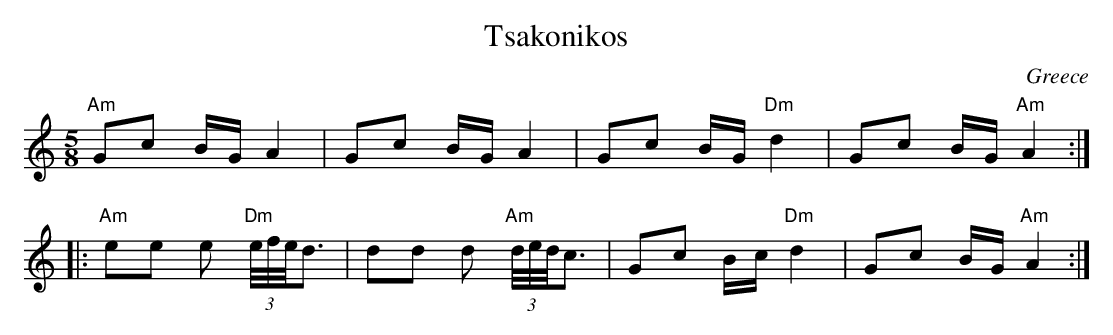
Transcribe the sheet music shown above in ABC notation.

X:1
T:Tsakonikos
O:Greece
M:5/8
L:1/8
K:Am
"Am"Gc B/G/ A2|Gc B/G/ A2|\
Gc B/G/ "Dm"d2|Gc B/G/ "Am"A2 ::
"Am"ee e "Dm"(3e/4f/4e/4d3/2|\
dd d "Am"(3d/4e/4d/4c3/2|\
Gc B/c/ "Dm"d2|\
Gc B/G/ "Am"A2 :|
